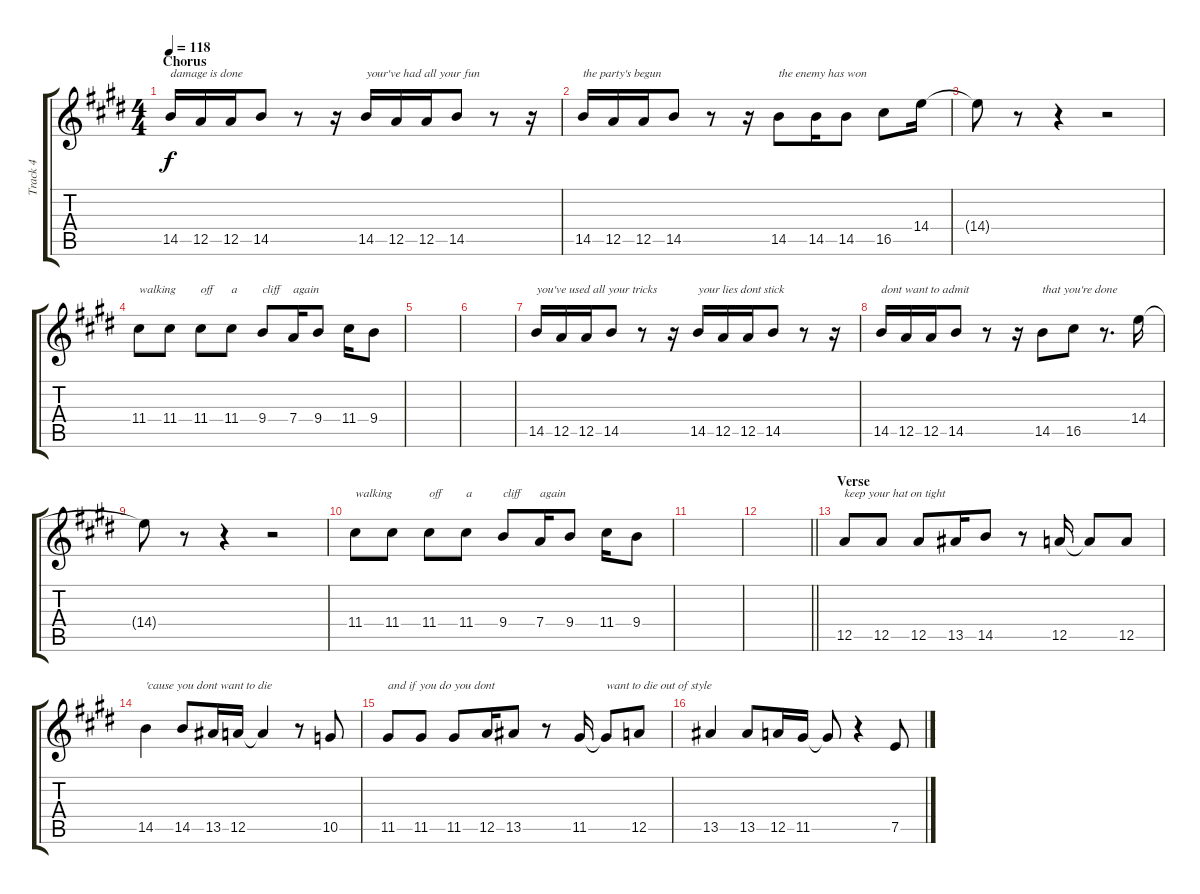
\track ("Track 4" "Track 4") {instrument acousticguitarsteel}
\staff {score tabs}
\tuning (E4 B3 G3 D3 A2 E2) {hide}
\ts (4 4)
\section ("" "Chorus")
\tempo 118
\clef g2
\ks e
14.5.16{txt "damage is done" dy f} 12.5.16 12.5.16 14.5.8 r.8 r.16 14.5.16{txt "your've had all your fun"} 12.5.16 12.5.16 14.5.8 r.8 r.16 |
14.5.16{txt "the party's begun"} 12.5.16 12.5.16 14.5.8 r.8 r.16 14.5.8{txt "the enemy has won"} 14.5.16 14.5.8 16.5.8 14.4.16 |
14.4{t}.8 r.8 r.4 r.2 |
11.4.8{txt "walking"} 11.4.8 11.4.8{txt "off"} 11.4.8{txt "a"} 9.4.8{txt "cliff"} 7.4.16{txt "again"} 9.4.8 11.4.16 9.4.8 |
|
|
14.5.16{txt "you've used all your tricks"} 12.5.16 12.5.16 14.5.8 r.8 r.16 14.5.16{txt "your lies dont stick"} 12.5.16 12.5.16 14.5.8 r.8 r.16 |
14.5.16{txt "dont want to admit"} 12.5.16 12.5.16 14.5.8 r.8 r.16 14.5.8{txt "that you're done"} 16.5.8 r.8{d} 14.4.16 |
14.4{t}.8 r.8 r.4 r.2 |
11.4.8{txt "walking"} 11.4.8 11.4.8{txt "off"} 11.4.8{txt "a"} 9.4.8{txt "cliff"} 7.4.16{txt "again"} 9.4.8 11.4.16 9.4.8 |
|
\barLineRight lightlight
|
\section ("" "Verse")
12.5.8{txt "keep your hat on tight"} 12.5.8 12.5.8 13.5.16 14.5.8 r.8 12.5.16 12.5{t}.8 12.5.8 |
14.5.4{txt "'cause you dont want to die"} 14.5.8 13.5.16 12.5.16 12.5{t}.4 r.8 10.5.8 |
11.5.8{txt "and if you do you dont "} 11.5.8 11.5.8 12.5.16 13.5.8 r.8 11.5.16 11.5{t}.8{txt "want to die out of style"} 12.5.8 |
13.5.4 13.5.8 12.5.16 11.5.16 11.5{t}.8 r.4 7.5.8
